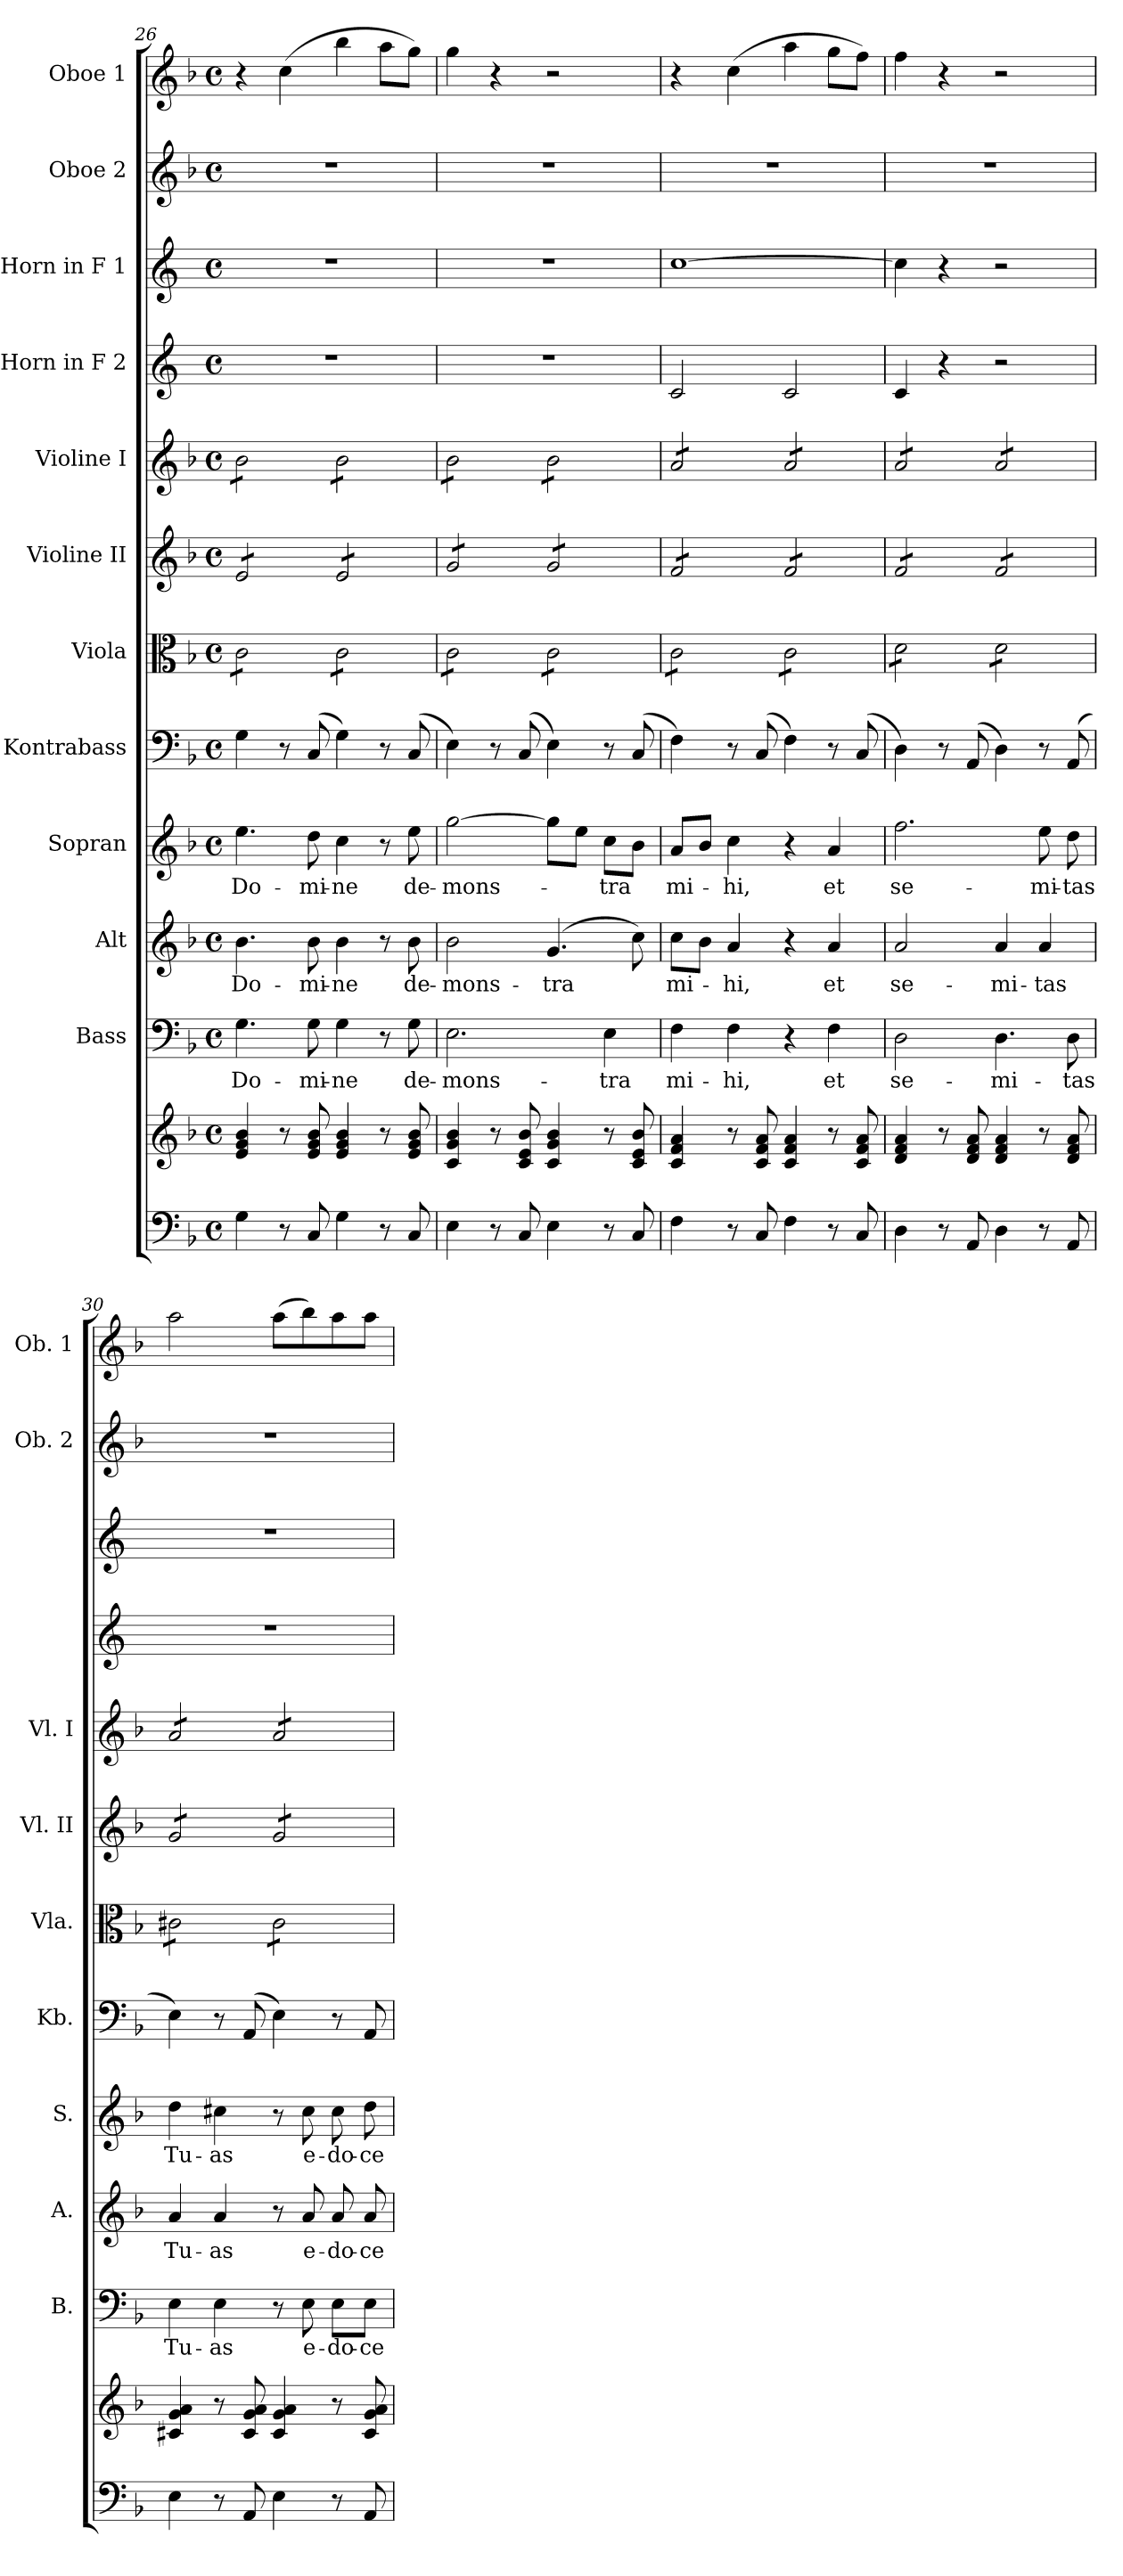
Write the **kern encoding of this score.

**kern	**kern	**kern	**text	**kern	**text	**kern	**text	**kern	**kern	**kern	**kern	**kern	**kern	**kern	**kern
*part12	*part12	*part11	*part11	*part10	*part10	*part9	*part9	*part8	*part7	*part6	*part5	*part4	*part3	*part2	*part1
*staff13	*staff12	*staff11	*staff11	*staff10	*staff10	*staff9	*staff9	*staff8	*staff7	*staff6	*staff5	*staff4	*staff3	*staff2	*staff1
*	*	*I"Bass	*	*I"Alt	*	*I"Sopran	*	*I"Kontrabass	*I"Viola	*I"Violine II	*I"Violine I	*I"Horn in F 2	*I"Horn in F 1	*I"Oboe 2	*I"Oboe 1
*	*	*I'B.	*	*I'A.	*	*I'S.	*	*I'Kb.	*I'Vla.	*I'Vl. II	*I'Vl. I	*	*	*I'Ob. 2	*I'Ob. 1
*clefF4	*clefG2	*clefF4	*	*clefG2	*	*clefG2	*	*clefF4	*clefC3	*clefG2	*clefG2	*clefG2	*clefG2	*clefG2	*clefG2
*	*	*	*	*	*	*	*	*ITrd7c12	*	*	*	*ITrd4c7	*ITrd4c7	*	*
*k[b-]	*k[b-]	*k[b-]	*	*k[b-]	*	*k[b-]	*	*k[b-]	*k[b-]	*k[b-]	*k[b-]	*k[b-]	*k[b-]	*k[b-]	*k[b-]
*F:	*F:	*F:	*	*F:	*	*F:	*	*F:	*F:	*F:	*F:	*F:	*F:	*F:	*F:
*M4/4	*M4/4	*M4/4	*	*M4/4	*	*M4/4	*	*M4/4	*M4/4	*M4/4	*M4/4	*M4/4	*M4/4	*M4/4	*M4/4
*met(c)	*met(c)	*met(c)	*	*met(c)	*	*met(c)	*	*met(c)	*met(c)	*met(c)	*met(c)	*met(c)	*met(c)	*met(c)	*met(c)
=26	=26	=26	=26	=26	=26	=26	=26	=26	=26	=26	=26	=26	=26	=26	=26
!	!	!	!LO:LY:b	!	!LO:LY:b	!	!LO:LY:b	!	!	!	!	!	!	!	!
*	*	*	*	*	*	*	*	*	*tremolo	*	*	*	*	*	*
*	*	*	*	*	*	*	*	*	*	*tremolo	*	*	*	*	*
*	*	*	*	*	*	*	*	*	*	*	*tremolo	*	*	*	*
4G\	4e/ 4g/ 4b-/	4.G\	Do-	4.b-\	Do-	4.ee\	Do-	4GG\	8c\L	8e/L	8b-\L	1r	1r	1r	4r
.	.	.	.	.	.	.	.	.	8c\	8e/	8b-\	.	.	.	.
8r	8r	.	.	.	.	.	.	8r	8c\	8e/	8b-\	.	.	.	(>4cc\
!	!	!	!LO:LY:b	!	!LO:LY:b	!	!LO:LY:b	!	!	!	!	!	!	!	!
8C/	8e/ 8g/ 8b-/	8G\	-mi-	8b-\	-mi-	8dd\	-mi-	(8CC/	8c\J	8e/J	8b-\J	.	.	.	.
!	!	!	!LO:LY:b	!	!LO:LY:b	!	!LO:LY:b	!	!	!	!	!	!	!	!
4G\	4e/ 4g/ 4b-/	4G\	-ne	4b-\	-ne	4cc\	-ne	4GG\)	8c\L	8e/L	8b-\L	.	.	.	4bb-\
.	.	.	.	.	.	.	.	.	8c\	8e/	8b-\	.	.	.	.
8r	8r	8r	.	8r	.	8r	.	8r	8c\	8e/	8b-\	.	.	.	8aa\L
!	!	!	!LO:LY:b	!	!LO:LY:b	!	!LO:LY:b	!	!	!	!	!	!	!	!
8C/	8e/ 8g/ 8b-/	8G\	de-	8b-\	de-	8ee\	de-	(8CC/	8c\J	8e/J	8b-\J	.	.	.	8gg\J)
=27	=27	=27	=27	=27	=27	=27	=27	=27	=27	=27	=27	=27	=27	=27	=27
!	!	!	!LO:LY:b	!	!LO:LY:b	!	!LO:LY:b	!	!	!	!	!	!	!	!
4E\	4c/ 4g/ 4b-/	2.E\	-mons-	2b-\	-mons-	[2gg\	-mons-	4EE\)	8c\L	8g/L	8b-\L	1r	1r	1r	4gg\
.	.	.	.	.	.	.	.	.	8c\	8g/	8b-\	.	.	.	.
8r	8r	.	.	.	.	.	.	8r	8c\	8g/	8b-\	.	.	.	4r
8C/	8c/ 8e/ 8b-/	.	.	.	.	.	.	(8CC/	8c\J	8g/J	8b-\J	.	.	.	.
!	!	!	!	!	!LO:LY:b	!	!	!	!	!	!	!	!	!	!
4E\	4c/ 4g/ 4b-/	.	.	(4.g/	-tra	8gg\L]	.	4EE\)	8c\L	8g/L	8b-\L	.	.	.	2r
.	.	.	.	.	.	8ee\J	.	.	8c\	8g/	8b-\	.	.	.	.
!	!	!	!LO:LY:b	!	!	!	!LO:LY:b	!	!	!	!	!	!	!	!
8r	8r	4E\	-tra	.	.	8cc\L	-tra	8r	8c\	8g/	8b-\	.	.	.	.
8C/	8c/ 8e/ 8b-/	.	.	8cc\)	.	8b-\J	.	(8CC/	8c\J	8g/J	8b-\J	.	.	.	.
!!LO:PB:g=z
=28	=28	=28	=28	=28	=28	=28	=28	=28	=28	=28	=28	=28	=28	=28	=28
!	!	!	!LO:LY:b	!	!LO:LY:b	!	!LO:LY:b	!	!	!	!	!	!	!	!
4F\	4c/ 4f/ 4a/	4F\	mi-	8cc\L	mi-	8a/L	mi-	4FF\)	8c\L	8f/L	8a/L	2F/	[1f	1r	4r
.	.	.	.	8b-\J	.	8b-/J	.	.	8c\	8f/	8a/	.	.	.	.
!	!	!	!LO:LY:b	!	!LO:LY:b	!	!LO:LY:b	!	!	!	!	!	!	!	!
8r	8r	4F\	-hi,	4a/	-hi,	4cc\	-hi,	8r	8c\	8f/	8a/	.	.	.	(>4cc\
8C/	8c/ 8f/ 8a/	.	.	.	.	.	.	(8CC/	8c\J	8f/J	8a/J	.	.	.	.
4F\	4c/ 4f/ 4a/	4r	.	4r	.	4r	.	4FF\)	8c\L	8f/L	8a/L	2F/	.	.	4aa\
.	.	.	.	.	.	.	.	.	8c\	8f/	8a/	.	.	.	.
!	!	!	!LO:LY:b	!	!LO:LY:b	!	!LO:LY:b	!	!	!	!	!	!	!	!
8r	8r	4F\	et	4a/	et	4a/	et	8r	8c\	8f/	8a/	.	.	.	8gg\L
8C/	8c/ 8f/ 8a/	.	.	.	.	.	.	(8CC/	8c\J	8f/J	8a/J	.	.	.	8ff\J)
=29	=29	=29	=29	=29	=29	=29	=29	=29	=29	=29	=29	=29	=29	=29	=29
!	!	!	!LO:LY:b	!	!LO:LY:b	!	!LO:LY:b	!	!	!	!	!	!	!	!
4D\	4d/ 4f/ 4a/	2D\	se-	2a/	se-	2.ff\	se-	4DD\)	8d\L	8f/L	8a/L	4F/	4f\]	1r	4ff\
.	.	.	.	.	.	.	.	.	8d\	8f/	8a/	.	.	.	.
8r	8r	.	.	.	.	.	.	8r	8d\	8f/	8a/	4r	4r	.	4r
8AA/	8d/ 8f/ 8a/	.	.	.	.	.	.	(8AAA/	8d\J	8f/J	8a/J	.	.	.	.
!	!	!	!LO:LY:b	!	!LO:LY:b	!	!	!	!	!	!	!	!	!	!
4D\	4d/ 4f/ 4a/	4.D\	-mi-	4a/	-mi-	.	.	4DD\)	8d\L	8f/L	8a/L	2r	2r	.	2r
.	.	.	.	.	.	.	.	.	8d\	8f/	8a/	.	.	.	.
!	!	!	!	!	!LO:LY:b	!	!LO:LY:b	!	!	!	!	!	!	!	!
8r	8r	.	.	4a/	-tas	8ee\	-mi-	8r	8d\	8f/	8a/	.	.	.	.
!	!	!	!LO:LY:b	!	!	!	!LO:LY:b	!	!	!	!	!	!	!	!
8AA/	8d/ 8f/ 8a/	8D\	-tas	.	.	8dd\	-tas	(8AAA/	8d\J	8f/J	8a/J	.	.	.	.
=30	=30	=30	=30	=30	=30	=30	=30	=30	=30	=30	=30	=30	=30	=30	=30
!	!	!	!LO:LY:b	!	!LO:LY:b	!	!LO:LY:b	!	!	!	!	!	!	!	!
4E\	4c#X/ 4g/ 4a/	4E\	Tu-	4a/	Tu-	4dd\	Tu-	4EE\)	8c#X\L	8g/L	8a/L	1r	1r	1r	2aa\
.	.	.	.	.	.	.	.	.	8c#X\	8g/	8a/	.	.	.	.
!	!	!	!LO:LY:b	!	!LO:LY:b	!	!LO:LY:b	!	!	!	!	!	!	!	!
8r	8r	4E\	-as	4a/	-as	4cc#X\	-as	8r	8c#X\	8g/	8a/	.	.	.	.
8AA/	8c#/ 8g/ 8a/	.	.	.	.	.	.	(8AAA/	8c#X\J	8g/J	8a/J	.	.	.	.
4E\	4c#/ 4g/ 4a/	8r	.	8r	.	8r	.	4EE\)	8c#\L	8g/L	8a/L	.	.	.	(>8aa\L
!	!	!	!LO:LY:b	!	!LO:LY:b	!	!LO:LY:b	!	!	!	!	!	!	!	!
.	.	8E\	e-	8a/	e-	8cc#\	e-	.	8c#\	8g/	8a/	.	.	.	8bb-\)
!	!	!	!LO:LY:b	!	!LO:LY:b	!	!LO:LY:b	!	!	!	!	!	!	!	!
8r	8r	8E\L	-do-	8a/	-do-	8cc#\	-do-	8r	8c#\	8g/	8a/	.	.	.	8aa\
!	!	!	!LO:LY:b	!	!LO:LY:b	!	!LO:LY:b	!	!	!	!	!	!	!	!
8AA/	8c#/ 8g/ 8a/	8E\J	-ce	8a/	-ce	8dd\	-ce	8AAA/	8c#\J	8g/J	8a/J	.	.	.	8aa\J
*	*	*	*	*	*	*	*	*	*	*	*Xtremolo	*	*	*	*
*	*	*	*	*	*	*	*	*	*	*Xtremolo	*	*	*	*	*
*	*	*	*	*	*	*	*	*	*Xtremolo	*	*	*	*	*	*
=	=	=	=	=	=	=	=	=	=	=	=	=	=	=	=
*-	*-	*-	*-	*-	*-	*-	*-	*-	*-	*-	*-	*-	*-	*-	*-
